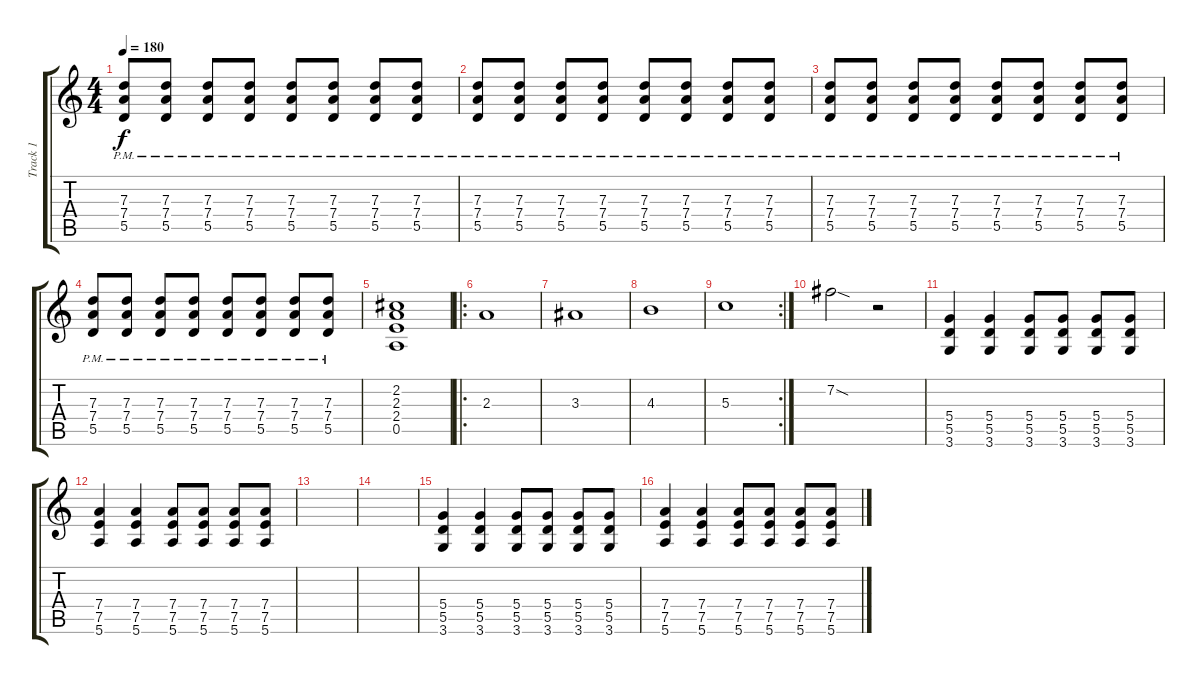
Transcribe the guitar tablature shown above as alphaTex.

\track ("Track 1" "Track 1") {instrument distortionguitar}
\staff {score tabs}
\tuning (E4 B3 G3 D3 A2 E2) {hide}
\ts (4 4)
\tempo 180
\clef g2
\ks c
(7.3{pm} 7.4{pm} 5.5{pm}).8{dy f} (7.3{pm} 7.4{pm} 5.5{pm}).8 (7.3{pm} 7.4{pm} 5.5{pm}).8 (7.3{pm} 7.4{pm} 5.5{pm}).8 (7.3{pm} 7.4{pm} 5.5{pm}).8 (7.3{pm} 7.4{pm} 5.5{pm}).8 (7.3{pm} 7.4{pm} 5.5{pm}).8 (7.3{pm} 7.4{pm} 5.5{pm}).8 |
(7.3{pm} 7.4{pm} 5.5{pm}).8 (7.3{pm} 7.4{pm} 5.5{pm}).8 (7.3{pm} 7.4{pm} 5.5{pm}).8 (7.3{pm} 7.4{pm} 5.5{pm}).8 (7.3{pm} 7.4{pm} 5.5{pm}).8 (7.3{pm} 7.4{pm} 5.5{pm}).8 (7.3{pm} 7.4{pm} 5.5{pm}).8 (7.3{pm} 7.4{pm} 5.5{pm}).8 |
(7.3{pm} 7.4{pm} 5.5{pm}).8 (7.3{pm} 7.4{pm} 5.5{pm}).8 (7.3{pm} 7.4{pm} 5.5{pm}).8 (7.3{pm} 7.4{pm} 5.5{pm}).8 (7.3{pm} 7.4{pm} 5.5{pm}).8 (7.3{pm} 7.4{pm} 5.5{pm}).8 (7.3{pm} 7.4{pm} 5.5{pm}).8 (7.3{pm} 7.4{pm} 5.5{pm}).8 |
(7.3{pm} 7.4{pm} 5.5{pm}).8 (7.3{pm} 7.4{pm} 5.5{pm}).8 (7.3{pm} 7.4{pm} 5.5{pm}).8 (7.3{pm} 7.4{pm} 5.5{pm}).8 (7.3{pm} 7.4{pm} 5.5{pm}).8 (7.3{pm} 7.4{pm} 5.5{pm}).8 (7.3{pm} 7.4{pm} 5.5{pm}).8 (7.3{pm} 7.4{pm} 5.5{pm}).8 |
(2.2 2.3 2.4 0.5).1 |
\ro
2.3.1 |
3.3.1 |
4.3.1 |
\rc 2
5.3.1 |
7.2{sod}.2 r.2 |
(5.4 5.5 3.6).4 (5.4 5.5 3.6).4 (5.4 5.5 3.6).8 (5.4 5.5 3.6).8 (5.4 5.5 3.6).8 (5.4 5.5 3.6).8 |
(7.4 7.5 5.6).4 (7.4 7.5 5.6).4 (7.4 7.5 5.6).8 (7.4 7.5 5.6).8 (7.4 7.5 5.6).8 (7.4 7.5 5.6).8 |
|
|
(5.4 5.5 3.6).4 (5.4 5.5 3.6).4 (5.4 5.5 3.6).8 (5.4 5.5 3.6).8 (5.4 5.5 3.6).8 (5.4 5.5 3.6).8 |
(7.4 7.5 5.6).4 (7.4 7.5 5.6).4 (7.4 7.5 5.6).8 (7.4 7.5 5.6).8 (7.4 7.5 5.6).8 (7.4 7.5 5.6).8
